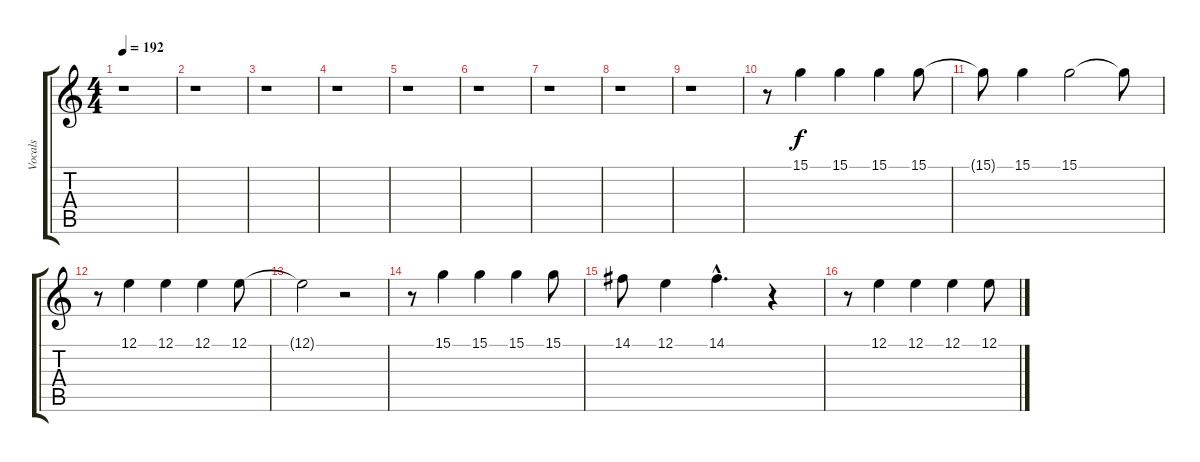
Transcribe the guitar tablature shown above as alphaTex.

\track ("Vocals" "Vocals") {instrument lead1square}
\staff {score tabs}
\tuning (E4 B3 G3 D3 A2 E2) {hide}
\ts (4 4)
\tempo 192
\clef g2
\ks c
r.1{dy f} |
r.1 |
r.1 |
r.1 |
r.1 |
r.1 |
r.1 |
r.1 |
r.1 |
r.8 15.1.4 15.1.4 15.1.4 15.1.8 |
15.1{t}.8 15.1.4 15.1.2 15.1{t}.8 |
r.8 12.1.4 12.1.4 12.1.4 12.1.8 |
12.1{t}.2 r.2 |
r.8 15.1.4 15.1.4 15.1.4 15.1.8 |
14.1.8 12.1.4 14.1{hac}.4{d} r.4 |
r.8 12.1.4 12.1.4 12.1.4 12.1.8
